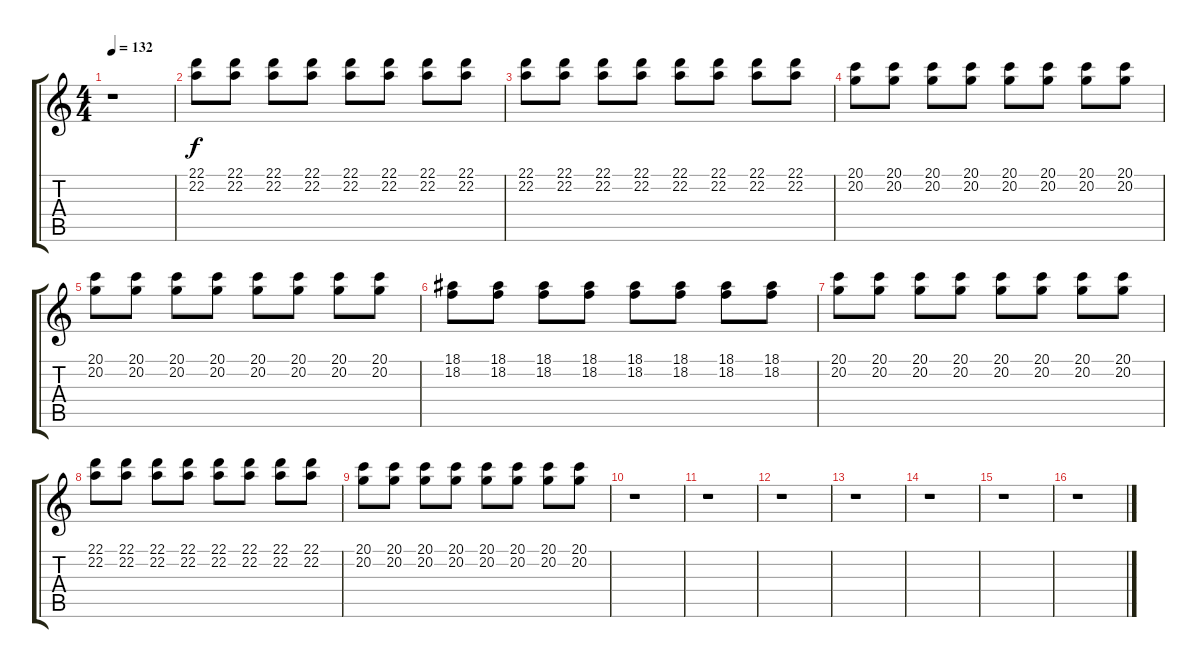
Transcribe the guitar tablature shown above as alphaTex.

\track "" {instrument percussiveorgan}
\staff {score tabs}
\tuning (E4 B3 G3 D3 A2 E2) {hide}
\ts (4 4)
\tempo 132
\clef g2
\ks c
r.1{dy f instrument percussiveorgan} |
(22.1 22.2).8 (22.1 22.2).8 (22.1 22.2).8 (22.1 22.2).8 (22.1 22.2).8 (22.1 22.2).8 (22.1 22.2).8 (22.1 22.2).8 |
(22.1 22.2).8 (22.1 22.2).8 (22.1 22.2).8 (22.1 22.2).8 (22.1 22.2).8 (22.1 22.2).8 (22.1 22.2).8 (22.1 22.2).8 |
(20.1 20.2).8 (20.1 20.2).8 (20.1 20.2).8 (20.1 20.2).8 (20.1 20.2).8 (20.1 20.2).8 (20.1 20.2).8 (20.1 20.2).8 |
(20.1 20.2).8 (20.1 20.2).8 (20.1 20.2).8 (20.1 20.2).8 (20.1 20.2).8 (20.1 20.2).8 (20.1 20.2).8 (20.1 20.2).8 |
(18.1 18.2).8 (18.1 18.2).8 (18.1 18.2).8 (18.1 18.2).8 (18.1 18.2).8 (18.1 18.2).8 (18.1 18.2).8 (18.1 18.2).8 |
(20.1 20.2).8 (20.1 20.2).8 (20.1 20.2).8 (20.1 20.2).8 (20.1 20.2).8 (20.1 20.2).8 (20.1 20.2).8 (20.1 20.2).8 |
(22.1 22.2).8 (22.1 22.2).8 (22.1 22.2).8 (22.1 22.2).8 (22.1 22.2).8 (22.1 22.2).8 (22.1 22.2).8 (22.1 22.2).8 |
(20.1 20.2).8 (20.1 20.2).8 (20.1 20.2).8 (20.1 20.2).8 (20.1 20.2).8 (20.1 20.2).8 (20.1 20.2).8 (20.1 20.2).8 |
r.1 |
r.1 |
r.1 |
r.1 |
r.1 |
r.1 |
r.1
